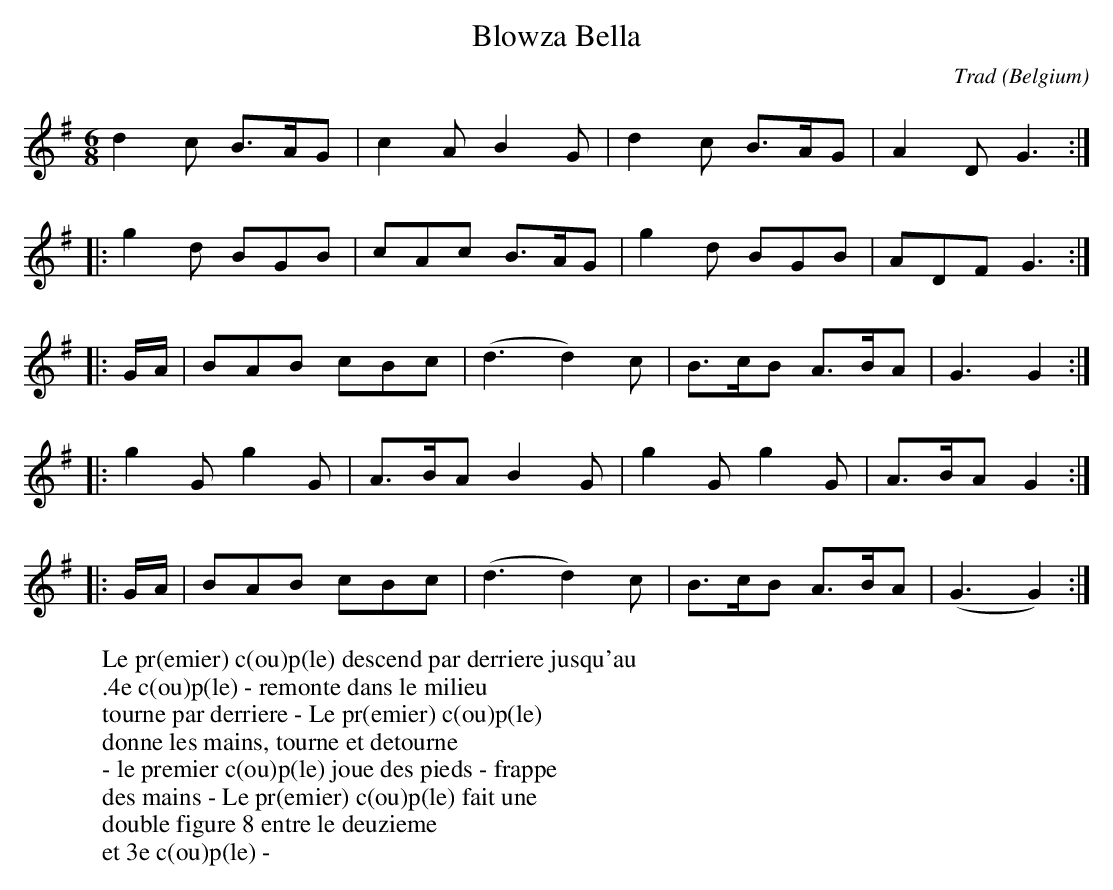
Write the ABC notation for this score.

X:1
T:Blowza Bella
C:Trad
O:Belgium
M:6/8
L:1/8
K:Gmaj
d2c B>AG|c2A B2G|d2c B>AG|A2D G3:|
|:g2d BGB|cAc B>AG|g2d BGB|ADF G3:|
|:G/2A/2|BAB cBc|(d3 d2)c|B>cB A>BA|G3 G2:|
|:g2G g2G|A>BA B2G|g2G g2G|A>BA G2:|
|:G/2A/2|BAB cBc|(d3 d2)c|B>cB A>BA|(G3 G2):|]
W:Le pr(emier) c(ou)p(le) descend par derriere jusqu'au
W:.4e c(ou)p(le) - remonte dans le milieu
W:tourne par derriere - Le pr(emier) c(ou)p(le)
W:donne les mains, tourne et detourne
W:- le premier c(ou)p(le) joue des pieds - frappe
W:des mains - Le pr(emier) c(ou)p(le) fait une
W:double figure 8 entre le deuzieme
W:et 3e c(ou)p(le) -
